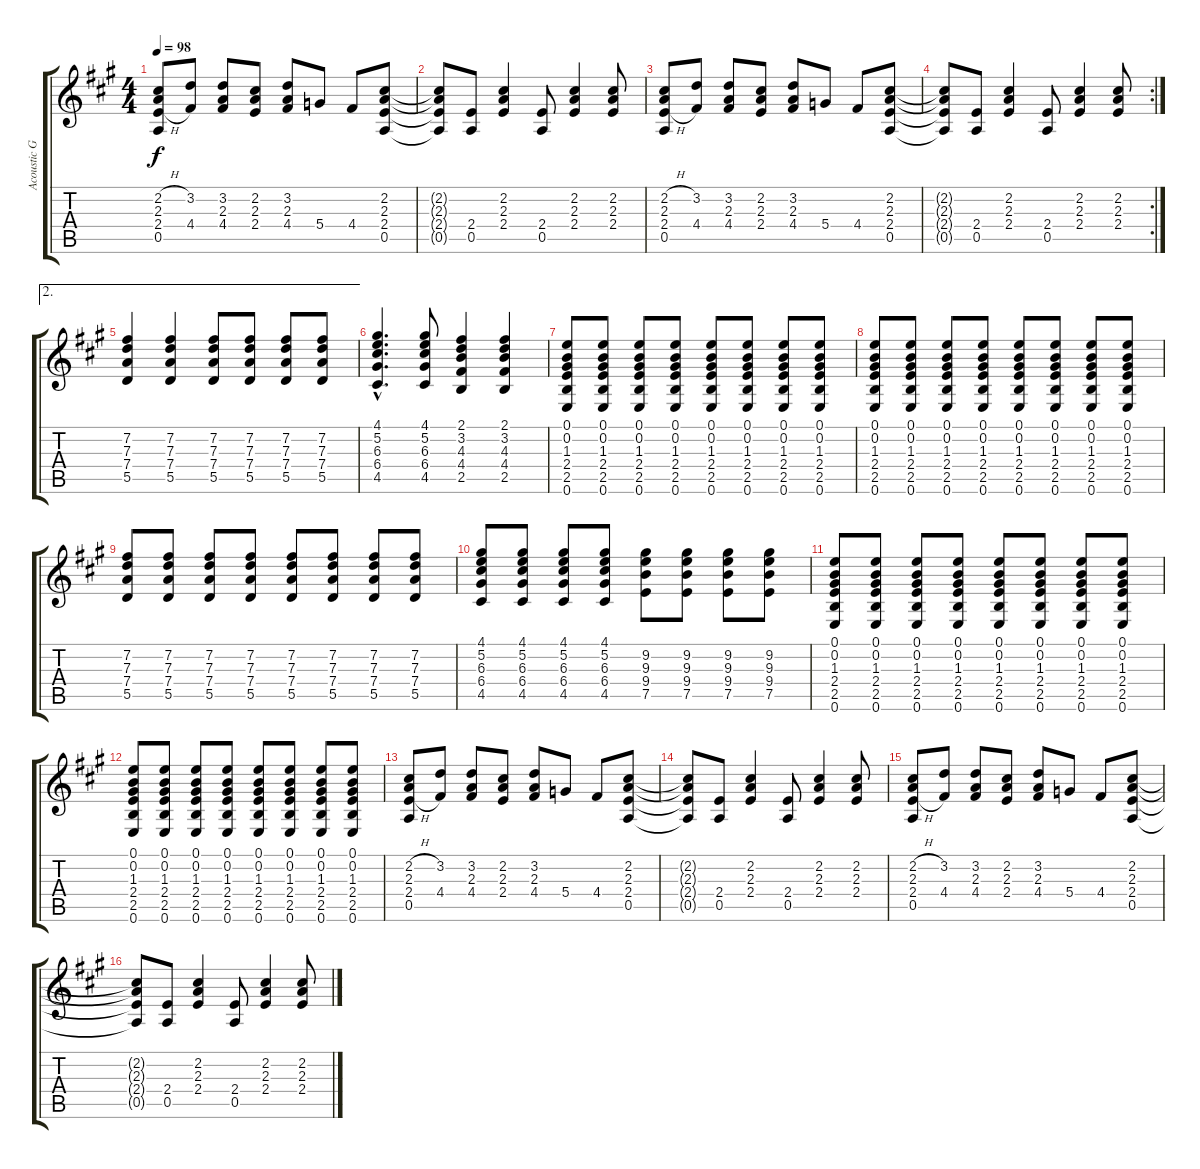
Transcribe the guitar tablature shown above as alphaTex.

\track ("Acoustic Guitar" "Acoustic G") {instrument acousticguitarsteel}
\staff {score tabs}
\tuning (E4 B3 G3 D3 A2 E2) {hide}
\ts (4 4)
\tempo 98
\clef g2
\ks a
(2.2{h} 2.3 2.4{h} 0.5).8{dy f} (3.2 4.4).8 (3.2 2.3 4.4).8 (2.2 2.3 2.4).8 (3.2 2.3 4.4).8 5.4.8 4.4.8 (2.2 2.3 2.4 0.5).8 |
(2.2{t} 2.3{t} 2.4{t} 0.5{t}).8 (2.4 0.5).8 (2.2 2.3 2.4).4 (2.4 0.5).8 (2.2 2.3 2.4).4 (2.2 2.3 2.4).8 |
(2.2{h} 2.3 2.4{h} 0.5).8 (3.2 4.4).8 (3.2 2.3 4.4).8 (2.2 2.3 2.4).8 (3.2 2.3 4.4).8 5.4.8 4.4.8 (2.2 2.3 2.4 0.5).8 |
\rc 2
(2.2{t} 2.3{t} 2.4{t} 0.5{t}).8 (2.4 0.5).8 (2.2 2.3 2.4).4 (2.4 0.5).8 (2.2 2.3 2.4).4 (2.2 2.3 2.4).8 |
\ae 2
(7.2 7.3 7.4 5.5).4 (7.2 7.3 7.4 5.5).4 (7.2 7.3 7.4 5.5).8 (7.2 7.3 7.4 5.5).8 (7.2 7.3 7.4 5.5).8 (7.2 7.3 7.4 5.5).8 |
(4.1{hac} 5.2{hac} 6.3{hac} 6.4{hac} 4.5{hac}).4{d} (4.1 5.2 6.3 6.4 4.5).8 (2.1 3.2 4.3 4.4 2.5).4 (2.1 3.2 4.3 4.4 2.5).4 |
(0.1 0.2 1.3 2.4 2.5 0.6).8 (0.1 0.2 1.3 2.4 2.5 0.6).8 (0.1 0.2 1.3 2.4 2.5 0.6).8 (0.1 0.2 1.3 2.4 2.5 0.6).8 (0.1 0.2 1.3 2.4 2.5 0.6).8 (0.1 0.2 1.3 2.4 2.5 0.6).8 (0.1 0.2 1.3 2.4 2.5 0.6).8 (0.1 0.2 1.3 2.4 2.5 0.6).8 |
(0.1 0.2 1.3 2.4 2.5 0.6).8 (0.1 0.2 1.3 2.4 2.5 0.6).8 (0.1 0.2 1.3 2.4 2.5 0.6).8 (0.1 0.2 1.3 2.4 2.5 0.6).8 (0.1 0.2 1.3 2.4 2.5 0.6).8 (0.1 0.2 1.3 2.4 2.5 0.6).8 (0.1 0.2 1.3 2.4 2.5 0.6).8 (0.1 0.2 1.3 2.4 2.5 0.6).8 |
(7.2 7.3 7.4 5.5).8 (7.2 7.3 7.4 5.5).8 (7.2 7.3 7.4 5.5).8 (7.2 7.3 7.4 5.5).8 (7.2 7.3 7.4 5.5).8 (7.2 7.3 7.4 5.5).8 (7.2 7.3 7.4 5.5).8 (7.2 7.3 7.4 5.5).8 |
(4.1 5.2 6.3 6.4 4.5).8 (4.1 5.2 6.3 6.4 4.5).8 (4.1 5.2 6.3 6.4 4.5).8 (4.1 5.2 6.3 6.4 4.5).8 (9.2 9.3 9.4 7.5).8 (9.2 9.3 9.4 7.5).8 (9.2 9.3 9.4 7.5).8 (9.2 9.3 9.4 7.5).8 |
(0.1 0.2 1.3 2.4 2.5 0.6).8 (0.1 0.2 1.3 2.4 2.5 0.6).8 (0.1 0.2 1.3 2.4 2.5 0.6).8 (0.1 0.2 1.3 2.4 2.5 0.6).8 (0.1 0.2 1.3 2.4 2.5 0.6).8 (0.1 0.2 1.3 2.4 2.5 0.6).8 (0.1 0.2 1.3 2.4 2.5 0.6).8 (0.1 0.2 1.3 2.4 2.5 0.6).8 |
(0.1 0.2 1.3 2.4 2.5 0.6).8 (0.1 0.2 1.3 2.4 2.5 0.6).8 (0.1 0.2 1.3 2.4 2.5 0.6).8 (0.1 0.2 1.3 2.4 2.5 0.6).8 (0.1 0.2 1.3 2.4 2.5 0.6).8 (0.1 0.2 1.3 2.4 2.5 0.6).8 (0.1 0.2 1.3 2.4 2.5 0.6).8 (0.1 0.2 1.3 2.4 2.5 0.6).8 |
(2.2{h} 2.3 2.4{h} 0.5).8 (3.2 4.4).8 (3.2 2.3 4.4).8 (2.2 2.3 2.4).8 (3.2 2.3 4.4).8 5.4.8 4.4.8 (2.2 2.3 2.4 0.5).8 |
(2.2{t} 2.3{t} 2.4{t} 0.5{t}).8 (2.4 0.5).8 (2.2 2.3 2.4).4 (2.4 0.5).8 (2.2 2.3 2.4).4 (2.2 2.3 2.4).8 |
(2.2{h} 2.3 2.4{h} 0.5).8 (3.2 4.4).8 (3.2 2.3 4.4).8 (2.2 2.3 2.4).8 (3.2 2.3 4.4).8 5.4.8 4.4.8 (2.2 2.3 2.4 0.5).8 |
(2.2{t} 2.3{t} 2.4{t} 0.5{t}).8 (2.4 0.5).8 (2.2 2.3 2.4).4 (2.4 0.5).8 (2.2 2.3 2.4).4 (2.2 2.3 2.4).8
